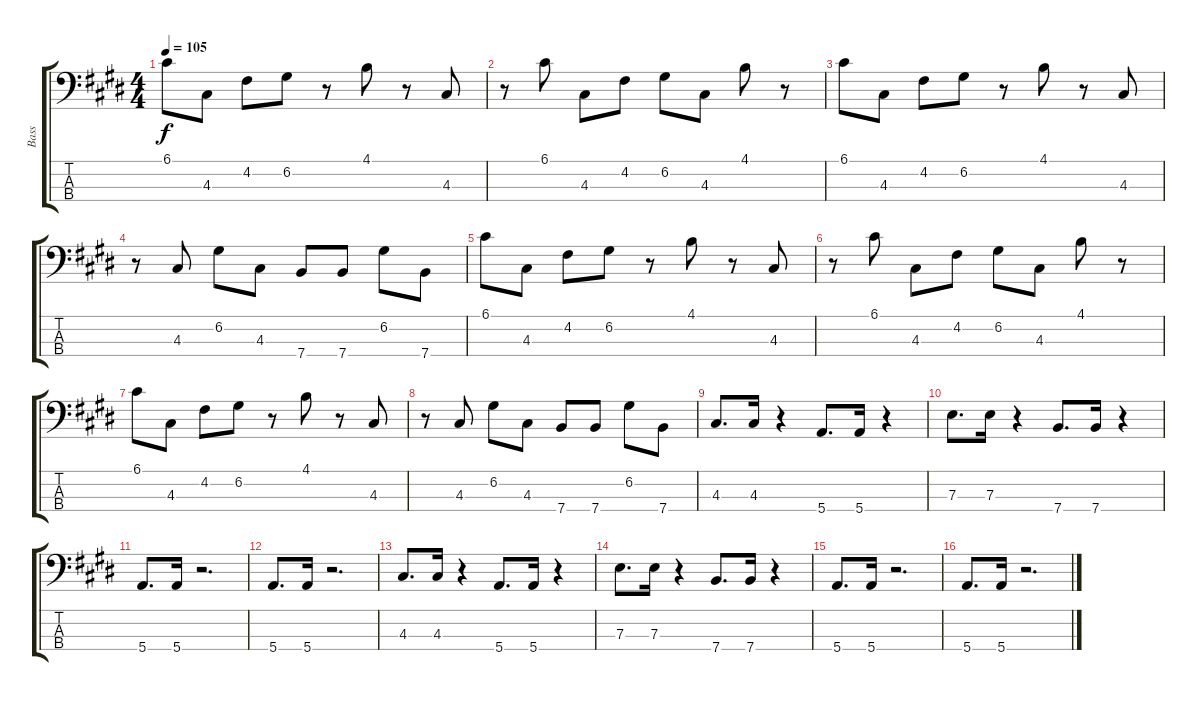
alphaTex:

\track ("Bass" "Bass") {instrument electricbassfinger}
\staff {score tabs}
\tuning (G2 D2 A1 E1) {hide}
\ts (4 4)
\tempo 105
\clef f4
\ks c#minor
6.1.8{dy f} 4.3.8 4.2.8 6.2.8 r.8 4.1.8 r.8 4.3.8 |
r.8 6.1.8 4.3.8 4.2.8 6.2.8 4.3.8 4.1.8 r.8 |
6.1.8 4.3.8 4.2.8 6.2.8 r.8 4.1.8 r.8 4.3.8 |
r.8 4.3.8 6.2.8 4.3.8 7.4.8 7.4.8 6.2.8 7.4.8 |
6.1.8 4.3.8 4.2.8 6.2.8 r.8 4.1.8 r.8 4.3.8 |
r.8 6.1.8 4.3.8 4.2.8 6.2.8 4.3.8 4.1.8 r.8 |
6.1.8 4.3.8 4.2.8 6.2.8 r.8 4.1.8 r.8 4.3.8 |
r.8 4.3.8 6.2.8 4.3.8 7.4.8 7.4.8 6.2.8 7.4.8 |
4.3.8{d instrument electricbassfinger} 4.3.16 r.4 5.4.8{d} 5.4.16 r.4 |
7.3.8{d} 7.3.16 r.4 7.4.8{d} 7.4.16 r.4 |
5.4.8{d} 5.4.16 r.2{d} |
5.4.8{d} 5.4.16 r.2{d} |
4.3.8{d} 4.3.16 r.4 5.4.8{d} 5.4.16 r.4 |
7.3.8{d} 7.3.16 r.4 7.4.8{d} 7.4.16 r.4 |
5.4.8{d} 5.4.16 r.2{d} |
5.4.8{d} 5.4.16 r.2{d}
